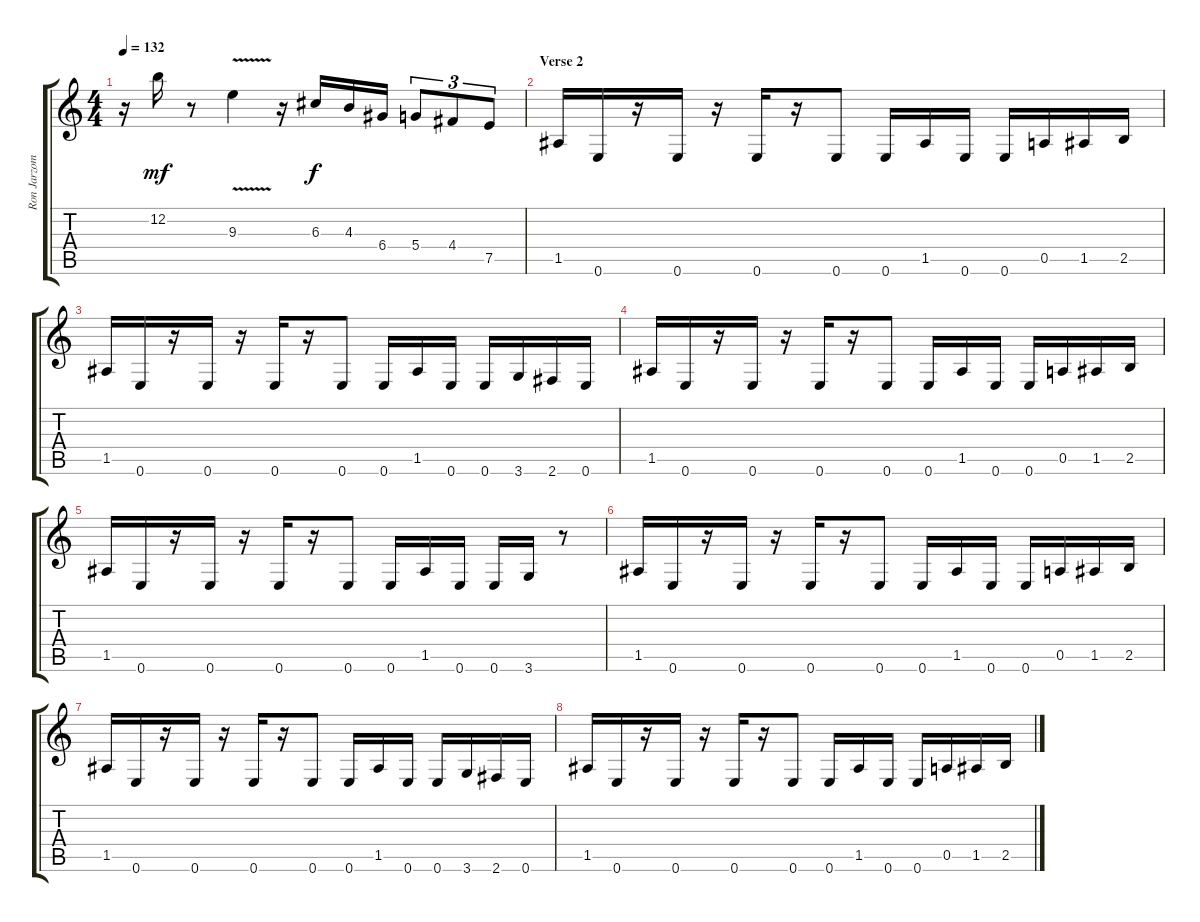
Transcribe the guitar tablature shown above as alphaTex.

\track ("Ron Jarzombek" "Ron Jarzom") {instrument distortionguitar}
\staff {score tabs}
\tuning (E4 B3 G3 D3 A2 E2) {hide}
\ts (4 4)
\tempo 132
\clef g2
\ks c
r.16{dy f} 12.2.16{dy mf} r.8 9.3{v}.4 r.16 6.3.16{dy f} 4.3.16 6.4.16 5.4.8{tu (3 2)} 4.4.8{tu (3 2)} 7.5.8{tu (3 2)} |
\section ("" "Verse 2")
1.5.16{balance 8} 0.6.16 r.16 0.6.16 r.16 0.6.16 r.16 0.6.8 0.6.16 1.5.16 0.6.16 0.6.16 0.5.16 1.5.16 2.5.16 |
1.5.16 0.6.16 r.16 0.6.16 r.16 0.6.16 r.16 0.6.8 0.6.16 1.5.16 0.6.16 0.6.16 3.6.16 2.6.16 0.6.16 |
1.5.16 0.6.16 r.16 0.6.16 r.16 0.6.16 r.16 0.6.8 0.6.16 1.5.16 0.6.16 0.6.16 0.5.16 1.5.16 2.5.16 |
1.5.16 0.6.16 r.16 0.6.16 r.16 0.6.16 r.16 0.6.8 0.6.16 1.5.16 0.6.16 0.6.16 3.6.16 r.8 |
1.5.16 0.6.16 r.16 0.6.16 r.16 0.6.16 r.16 0.6.8 0.6.16 1.5.16 0.6.16 0.6.16 0.5.16 1.5.16 2.5.16 |
1.5.16 0.6.16 r.16 0.6.16 r.16 0.6.16 r.16 0.6.8 0.6.16 1.5.16 0.6.16 0.6.16 3.6.16 2.6.16 0.6.16 |
1.5.16 0.6.16 r.16 0.6.16 r.16 0.6.16 r.16 0.6.8 0.6.16 1.5.16 0.6.16 0.6.16 0.5.16 1.5.16 2.5.16
